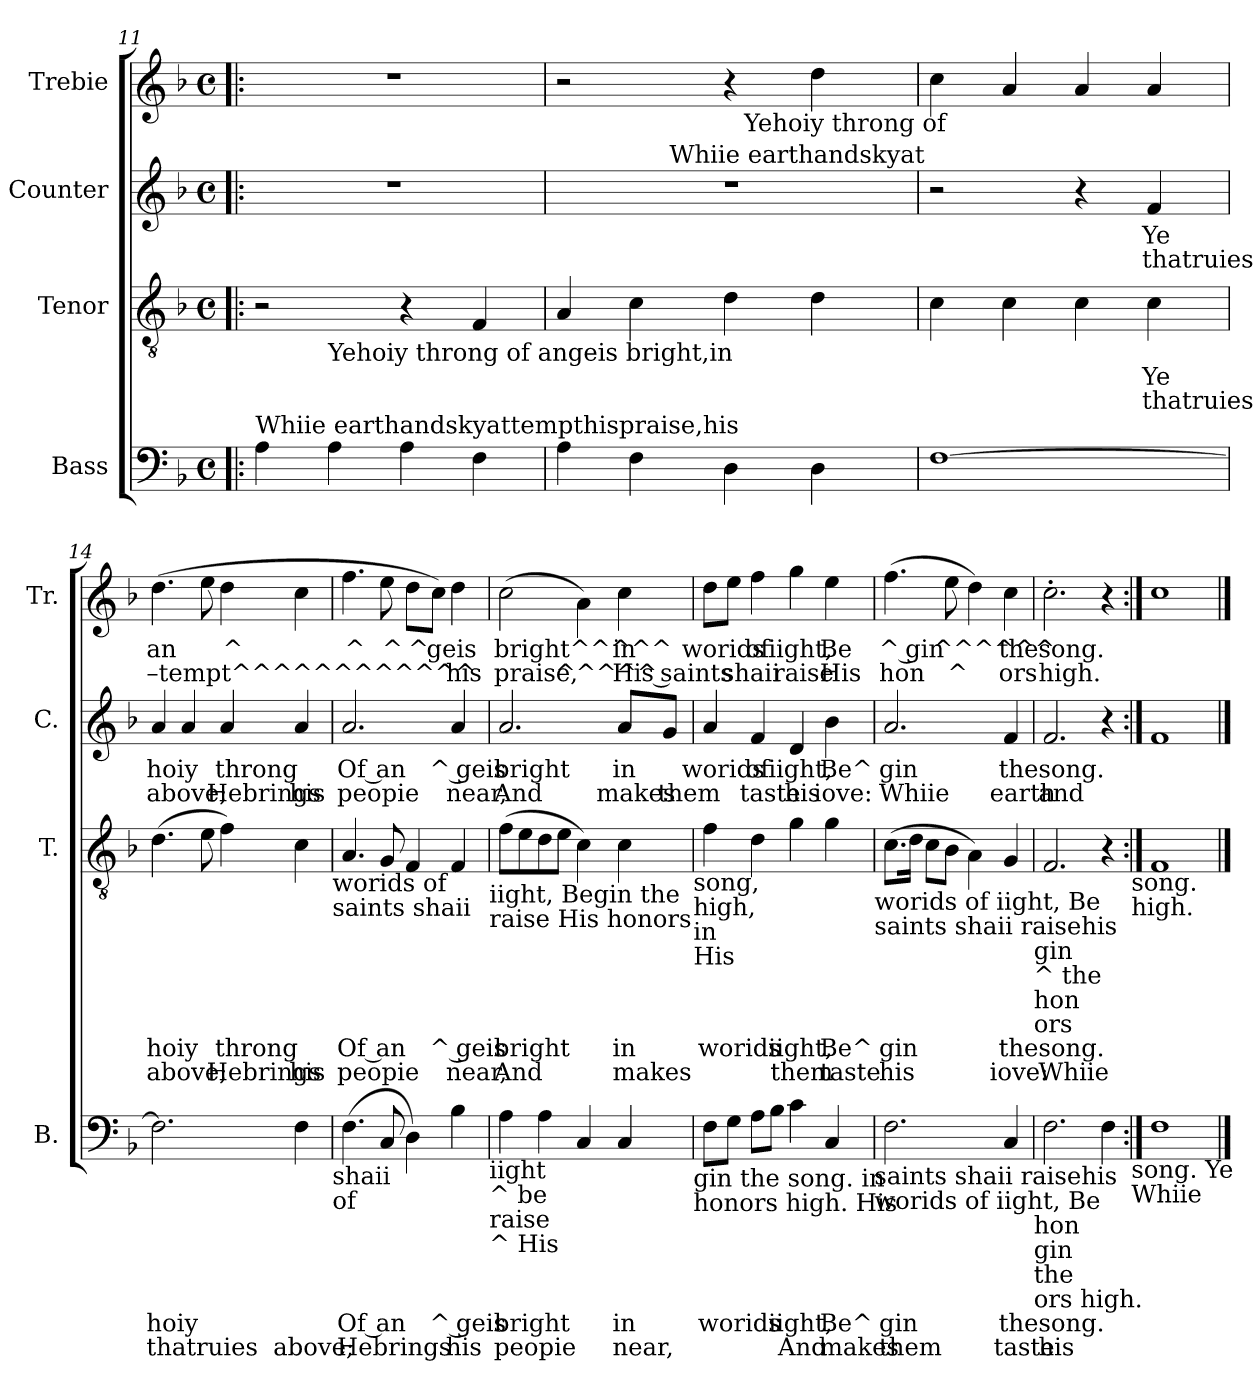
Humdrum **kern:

**kern	**text	**text	**kern	**text	**text	**kern	**text	**text	**kern	**text	**text
*part4	*part4	*part4	*part3	*part3	*part3	*part2	*part2	*part2	*part1	*part1	*part1
*staff4	*staff4	*staff4	*staff3	*staff3	*staff3	*staff2	*staff2	*staff2	*staff1	*staff1	*staff1
*I"Bass	*	*	*I"Tenor	*	*	*I"Counter	*	*	*I"Trebie	*	*
*I'B.	*	*	*I'T.	*	*	*I'C.	*	*	*I'Tr.	*	*
*clefF4	*	*	*clefGv2	*	*	*clefG2	*	*	*clefG2	*	*
*k[b-]	*	*	*k[b-]	*	*	*k[b-]	*	*	*k[b-]	*	*
*F:	*	*	*F:	*	*	*F:	*	*	*F:	*	*
*M4/4	*	*	*M4/4	*	*	*M4/4	*	*	*M4/4	*	*
*met(c)	*	*	*met(c)	*	*	*met(c)	*	*	*met(c)	*	*
=11!|:	=11!|:	=11!|:	=11!|:	=11!|:	=11!|:	=11!|:	=11!|:	=11!|:	=11!|:	=11!|:	=11!|:
!LO:TX:a:t=Whiie earthandskyattempthispraise,his	!	!	!	!	!	!	!	!	!	!	!
!LO:N:head=solid	!	!	!	!	!	!	!	!	!	!	!
*	*	*	*^	*	*	*	*	*	*	*	*
4A\	.	.	2r	4ryy	.	.	1r	.	.	1r	.	.
!	!	!	!	!LO:TX:b:t=Yehoiy throng of angeis bright,in	!	!	!	!	!	!	!	!
!LO:N:head=solid	!	!	!	!	!	!	!	!	!	!	!	!
4A\	.	.	.	2.ryy	.	.	.	.	.	.	.	.
!LO:N:head=solid	!	!	!	!	!	!	!	!	!	!	!	!
4A\	.	.	4r	.	.	.	.	.	.	.	.	.
!LO:N:head=solid	!	!	!LO:N:head=solid	!	!	!	!	!	!	!	!	!
4F\	.	.	4F/	.	.	.	.	.	.	.	.	.
=12	=12	=12	=12	=12	=12	=12	=12	=12	=12	=12	=12	=12
!LO:N:head=solid	!	!	!LO:N:head=solid	!	!	!	!	!	!	!	!	!
*	*	*	*v	*v	*	*	*^	*	*	*^	*	*
4A\	.	.	4A/	.	.	1r	4ryy	.	.	2r	2ryy	.	.
!LO:N:head=solid	!	!	!	!	!	!	!	!	!	!	!	!	!
4F\	.	.	4c\	.	.	.	16.ryy	.	.	.	.	.	.
!	!	!	!	!	!	!	!LO:TX:a:t=Whiie earthandskyat	!	!	!	!	!	!
.	.	.	.	.	.	.	2ryy	.	.	.	.	.	.
!LO:N:head=solid	!	!	!LO:N:head=solid	!	!	!	!	!	!	!	!	!	!
4D\	.	.	4d\	.	.	.	.	.	.	4r	32ryy	.	.
!	!	!	!	!	!	!	!	!	!	!	!LO:TX:b:t=Yehoiy throng of	!	!
.	.	.	.	.	.	.	.	.	.	.	4...ryy	.	.
!LO:N:head=solid	!	!	!LO:N:head=solid	!	!	!	!	!	!	!LO:N:head=solid	!	!	!
4D\	.	.	4d\	.	.	.	.	.	.	4dd\	.	.	.
.	.	.	.	.	.	.	8ryy	.	.	.	.	.	.
.	.	.	.	.	.	.	32ryy	.	.	.	.	.	.
*	*	*	*	*	*	*v	*v	*	*	*	*	*	*
*	*	*	*	*	*	*	*	*	*v	*v	*	*
=13	=13	=13	=13	=13	=13	=13	=13	=13	=13	=13	=13
[<1F	.	.	4c\	.	.	2r	.	.	4cc\	.	.
!	!	!	!	!	!	!	!	!	!LO:N:head=solid	!	!
.	.	.	4c\	.	.	.	.	.	4a/	.	.
!	!	!	!	!	!	!	!	!	!LO:N:head=solid	!	!
.	.	.	4c\	.	.	4r	.	.	4a/	.	.
!	!	!	!	!LO:LY:a	!LO:LY:a	!LO:N:head=solid	!LO:LY:b	!LO:LY:b	!LO:N:head=solid	!	!
.	.	.	4c\	Ye	thatruies	4f/	Ye	thatruies	4a/	.	.
!!LO:LB:g=z
=14	=14	=14	=14	=14	=14	=14	=14	=14	=14	=14	=14
!	!LO:LY:a	!LO:LY:a	!LO:N:head=solid	!LO:LY:a	!LO:LY:a	!LO:N:head=solid	!LO:LY:b	!LO:LY:b	!LO:N:head=solid	!LO:LY:b	!LO:LY:b
2.F\]	hoiy	thatruies	(>4.d\	hoiy	above;	4a/	hoiy	above;	(>4.dd\	an	–tempt^^^^^^^^^^^^
!	!	!	!	!	!	!LO:N:head=solid	!	!	!	!	!
.	.	.	.	.	.	4a/	.	.	.	.	.
!	!	!	!LO:N:head=solid	!	!	!	!	!	!LO:N:head=solid	!	!
.	.	.	8e\	.	.	.	.	.	8ee\	.	.
!	!	!	!LO:N:head=solid	!LO:LY:a	!LO:LY:a	!LO:N:head=solid	!LO:LY:b	!LO:LY:b	!LO:N:head=solid	!LO:LY:b:rj	!
.	.	.	4f\)	throng	Hebrings	4a/	throng	Hebrings	4dd\	^	.
!LO:N:head=solid	!	!LO:LY:a	!	!	!LO:LY:a	!LO:N:head=solid	!	!LO:LY:b	!	!	!
4F\	.	above;	4c\	.	his	4a/	.	his	4cc\	.	.
!	!	!	!LO:TX:b:t=worids of	!	!	!	!	!	!	!	!
!	!	!	!LO:TX:b:t=saints shaii	!	!	!	!	!	!	!	!
!LO:TX:b:t=shaii	!	!	!	!	!	!	!	!	!	!	!
!LO:TX:b:t=of	!	!	!	!	!	!	!	!	!	!	!
=15	=15	=15	=15	=15	=15	=15	=15	=15	=15	=15	=15
!LO:N:head=solid	!LO:LY:a	!LO:LY:a	!LO:N:head=solid	!LO:LY:a	!LO:LY:a	!LO:N:head=open	!LO:LY:b	!LO:LY:b	!LO:N:head=solid	!LO:LY:b:rj	!
(>4.F\	Of an	Hebrings	4.A/	Of an	peopie	2.a/	Of an	peopie	4.ff>\	^	.
!	!	!	!	!	!	!	!	!	!LO:N:head=solid	!LO:LY:b:rj	!
8C/	.	.	8G/	.	.	.	.	.	8ee\	^	.
!LO:N:head=solid	!	!	!LO:N:head=solid	!	!	!	!	!	!LO:N:head=solid	!LO:LY:b:rj	!
4D\)	.	.	4F/	.	.	.	.	.	8dd\L	^	.
!	!	!	!	!	!	!	!	!	!	!LO:LY:b	!
.	.	.	.	.	.	.	.	.	8cc\J)	geis	.
!LO:N:head=solid	!LO:LY:a:rj	!LO:LY:a:rj	!LO:N:head=solid	!LO:LY:a:rj	!LO:LY:a:rj	!LO:N:head=solid	!LO:LY:b:rj	!LO:LY:b:rj	!LO:N:head=solid	!	!LO:LY:b
4B-\	^ geis	his	4F/	^ geis	near,	4a/	^ geis	near,	4dd\	.	his
!	!	!	!LO:TX:b:t=iight, Begin the	!	!	!	!	!	!	!	!
!	!	!	!LO:TX:b:t=raise His honors	!	!	!	!	!	!	!	!
!LO:TX:b:t=iight	!	!	!	!	!	!	!	!	!	!	!
!LO:TX:b:t=^ be	!	!	!	!	!	!	!	!	!	!	!
!LO:TX:b:t=raise	!	!	!	!	!	!	!	!	!	!	!
!LO:TX:b:t=^ His	!	!	!	!	!	!	!	!	!	!	!
=16	=16	=16	=16	=16	=16	=16	=16	=16	=16	=16	=16
!LO:N:head=solid	!LO:LY:a	!LO:LY:a	!LO:N:head=solid	!LO:LY:a	!LO:LY:a	!LO:N:head=open	!LO:LY:b	!LO:LY:b	!	!LO:LY:b	!LO:LY:b
4A\	bright	peopie	(>8f\L	bright	And	2.a/	bright	And	(>2cc\	bright^^^^^	praise,
!	!	!	!LO:N:head=solid	!	!	!	!	!	!	!	!
.	.	.	8e\	.	.	.	.	.	.	.	.
!LO:N:head=solid	!	!	!LO:N:head=solid	!	!	!	!	!	!	!	!
4A\	.	.	8d\	.	.	.	.	.	.	.	.
!	!	!	!LO:N:head=solid	!	!	!	!	!	!	!	!
.	.	.	8e\J	.	.	.	.	.	.	.	.
!	!	!	!	!	!	!	!	!	!LO:N:head=solid	!	!LO:LY:b
4C/	.	.	4c\)	.	.	.	.	.	4a\)	.	^^^^^
!	!LO:LY:a	!LO:LY:a	!	!LO:LY:a	!LO:LY:a	!LO:N:head=solid	!LO:LY:b	!LO:LY:b	!	!LO:LY:b	!LO:LY:b
4C/	in	near,	4c\	in	makes	8a/L	in	makes	4cc\	in	His saints
!	!	!	!	!	!	!	!	!LO:LY:b	!	!	!
.	.	.	.	.	.	8g/J	.	them	.	.	.
!	!	!	!LO:TX:b:t=song,	!	!	!	!	!	!	!	!
!	!	!	!LO:TX:b:t=high,	!	!	!	!	!	!	!	!
!	!	!	!LO:TX:b:t=in	!	!	!	!	!	!	!	!
!	!	!	!LO:TX:b:t=His	!	!	!	!	!	!	!	!
!LO:TX:b:t=gin the song. in	!	!	!	!	!	!	!	!	!	!	!
!LO:TX:b:t=honors high. His	!	!	!	!	!	!	!	!	!	!	!
=17	=17	=17	=17	=17	=17	=17	=17	=17	=17	=17	=17
!LO:N:head=solid	!LO:LY:a	!	!LO:N:head=solid	!LO:LY:a	!	!LO:N:head=solid	!LO:LY:b	!	!LO:N:head=solid	!LO:LY:b	!
8F\L	worids	.	4f\	worids	.	4a/	worids	.	8dd\L	worids	.
!	!	!	!	!	!	!	!	!	!LO:N:head=solid	!	!LO:LY:b
8G\J	.	.	.	.	.	.	.	.	8ee\J	.	shaii
!LO:N:head=solid	!	!	!LO:N:head=solid	!	!	!LO:N:head=solid	!LO:LY:b	!LO:LY:b	!LO:N:head=solid	!LO:LY:b	!
8A\L	.	.	4d\	.	.	4f/	of	taste	4ff\	of	.
!LO:N:head=solid	!	!	!	!	!	!	!	!	!	!	!
8B-\J	.	.	.	.	.	.	.	.	.	.	.
!	!LO:LY:a	!LO:LY:a	!	!LO:LY:a	!LO:LY:a	!LO:N:head=solid	!LO:LY:b	!LO:LY:b	!	!LO:LY:b	!LO:LY:b
4c\	iight,	And	4g\	iight,	them	4d/	iight,	his	4gg\	iight,	raise
!	!LO:LY:a	!LO:LY:a	!	!LO:LY:a	!LO:LY:a	!LO:N:head=solid	!LO:LY:b	!LO:LY:b	!LO:N:head=solid	!LO:LY:b	!LO:LY:b
4C/	Be^	makes	4g\	Be^	taste	4b-\	Be^	iove:	4ee\	Be	His
!	!	!	!LO:TX:b:t=worids of iight, Be	!	!	!	!	!	!	!	!
!	!	!	!LO:TX:b:t=saints shaii raisehis	!	!	!	!	!	!	!	!
!LO:TX:b:t=saints shaii raisehis	!	!	!	!	!	!	!	!	!	!	!
!LO:TX:b:t=worids of iight, Be	!	!	!	!	!	!	!	!	!	!	!
=18	=18	=18	=18	=18	=18	=18	=18	=18	=18	=18	=18
!	!LO:LY:a	!LO:LY:a	!	!LO:LY:a	!LO:LY:a	!LO:N:head=open	!LO:LY:b	!LO:LY:b	!LO:N:head=solid	!LO:LY:b:rj	!LO:LY:b:rj
2.F\	gin	them	(>8.c\L	gin	his	2.a/	gin	Whiie	(>4.ff\	^ gin	hon
!	!	!	!LO:N:head=solid	!	!	!	!	!	!	!	!
.	.	.	16d\Jk	.	.	.	.	.	.	.	.
.	.	.	8c\L	.	.	.	.	.	.	.	.
!	!	!	!LO:N:head=solid	!	!	!	!	!	!LO:N:head=solid	!LO:LY:b	!LO:LY:b
.	.	.	8B-\J	.	.	.	.	.	8ee\	^^^^^^	^
!	!	!	!LO:N:head=solid	!	!	!	!	!	!LO:N:head=solid	!	!
.	.	.	4A\)	.	.	.	.	.	4dd\)	.	.
!	!LO:LY:a	!LO:LY:a	!	!LO:LY:a	!LO:LY:a	!LO:N:head=solid	!LO:LY:b	!LO:LY:b	!	!LO:LY:b:rj	!LO:LY:b:rj
4C/	the	taste	4G/	the	iove:	4f/	the	earth	4cc\	the	ors
!	!	!	!LO:TX:b:t=gin	!	!	!	!	!	!	!	!
!	!	!	!LO:TX:b:t=^ the	!	!	!	!	!	!	!	!
!	!	!	!LO:TX:b:t=hon	!	!	!	!	!	!	!	!
!	!	!	!LO:TX:b:t=ors	!	!	!	!	!	!	!	!
!LO:TX:b:t=hon	!	!	!	!	!	!	!	!	!	!	!
!LO:TX:b:t=gin	!	!	!	!	!	!	!	!	!	!	!
!LO:TX:b:t=the	!	!	!	!	!	!	!	!	!	!	!
!LO:TX:b:t=ors high.	!	!	!	!	!	!	!	!	!	!	!
=19	=19	=19	=19	=19	=19	=19	=19	=19	=19	=19	=19
!	!LO:LY:a	!LO:LY:a	!	!LO:LY:a	!LO:LY:a	!	!LO:LY:b	!LO:LY:b	!	!LO:LY:b	!LO:LY:b
2.F\	song.	his	2.F/	song.	Whiie	2.f/	song.	and	2.cc'>\	song.	high.
!LO:N:head=solid	!	!	!	!	!	!	!	!	!	!	!
4F\	.	.	4r	.	.	4r	.	.	4r	.	.
!	!	!	!LO:TX:b:t=song.	!	!	!	!	!	!	!	!
!	!	!	!LO:TX:b:t=high.	!	!	!	!	!	!	!	!
!LO:TX:b:t=song. Ye	!	!	!	!	!	!	!	!	!	!	!
!LO:TX:b:t=Whiie	!	!	!	!	!	!	!	!	!	!	!
=20:|!	=20:|!	=20:|!	=20:|!	=20:|!	=20:|!	=20:|!	=20:|!	=20:|!	=20:|!	=20:|!	=20:|!
1F	.	.	1F	.	.	1f	.	.	1cc	.	.
==	==	==	==	==	==	==	==	==	==	==	==
*-	*-	*-	*-	*-	*-	*-	*-	*-	*-	*-	*-
